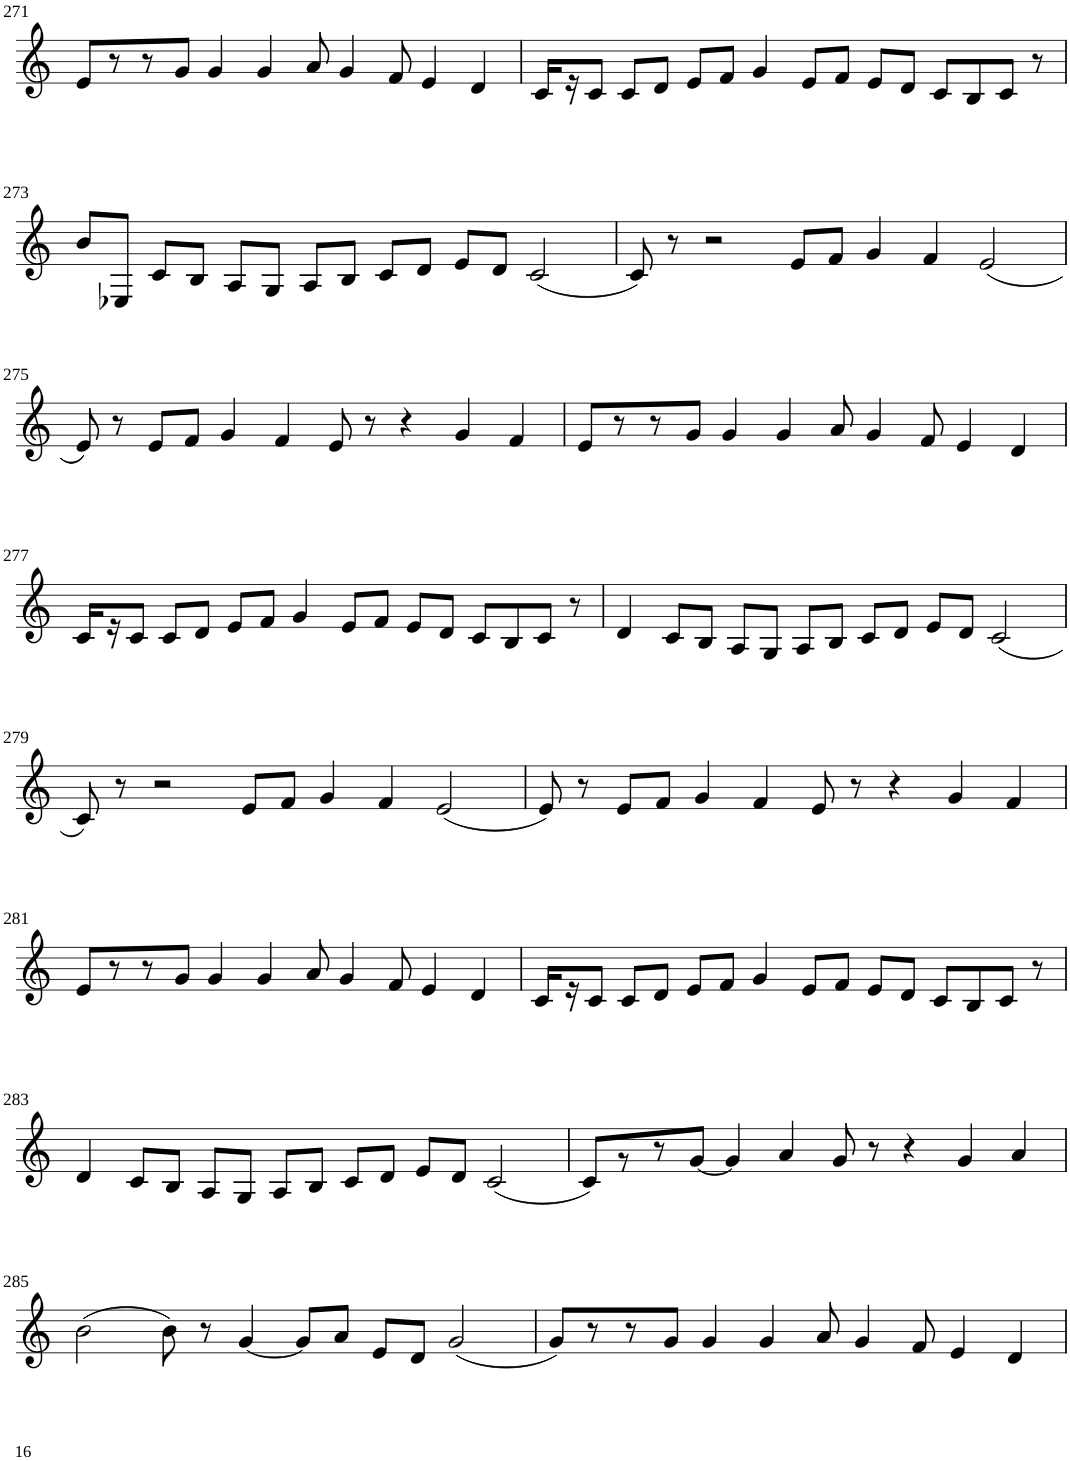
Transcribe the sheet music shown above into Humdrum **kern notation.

**kern
*part1
*staff1
*I"Violin
!!LO:PB:g=z
*clefG2
*k[]
*M8/4
=271
8e/L
8r
8r
8g/J
4g/
4g/
8a/
4g/
8f/
4e/
4d/
=272
16c/LL
16r
8c/J
8c/L
8d/J
8e/L
8f/J
4g/
8e/L
8f/J
8e/L
8d/J
8c/L
8B/
8c/J
8r
!!LO:LB:g=z
=273
8b/L
8E-X/J
8c/L
8B/J
8A/L
8G/J
8A/L
8B/J
8c/L
8d/J
8e/L
8d/J
(2c/
=274
8c/)
8r
2r
8e/L
8f/J
4g/
4f/
(2e/
!!LO:LB:g=z
=275
8e/)
8r
8e/L
8f/J
4g/
4f/
8e/
8r
4r
4g/
4f/
=276
8e/L
8r
8r
8g/J
4g/
4g/
8a/
4g/
8f/
4e/
4d/
!!LO:LB:g=z
=277
16c/LL
16r
8c/J
8c/L
8d/J
8e/L
8f/J
4g/
8e/L
8f/J
8e/L
8d/J
8c/L
8B/
8c/J
8r
=278
4d/
8c/L
8B/J
8A/L
8G/J
8A/L
8B/J
8c/L
8d/J
8e/L
8d/J
(2c/
!!LO:LB:g=z
=279
8c/)
8r
2r
8e/L
8f/J
4g/
4f/
(2e/
=280
8e/)
8r
8e/L
8f/J
4g/
4f/
8e/
8r
4r
4g/
4f/
!!LO:LB:g=z
=281
8e/L
8r
8r
8g/J
4g/
4g/
8a/
4g/
8f/
4e/
4d/
=282
16c/LL
16r
8c/J
8c/L
8d/J
8e/L
8f/J
4g/
8e/L
8f/J
8e/L
8d/J
8c/L
8B/
8c/J
8r
!!LO:LB:g=z
=283
4d/
8c/L
8B/J
8A/L
8G/J
8A/L
8B/J
8c/L
8d/J
8e/L
8d/J
(2c/
=284
8c/L)
8r
8r
[8g/J
4g/]
4a/
8g/
8r
4r
4g/
4a/
!!LO:LB:g=z
=285
(2b\
8b\)
8r
[4g/
8g/L]
8a/J
8e/L
8d/J
(2g/
=286
8g/L)
8r
8r
8g/J
4g/
4g/
8a/
4g/
8f/
4e/
4d/
=
*-
